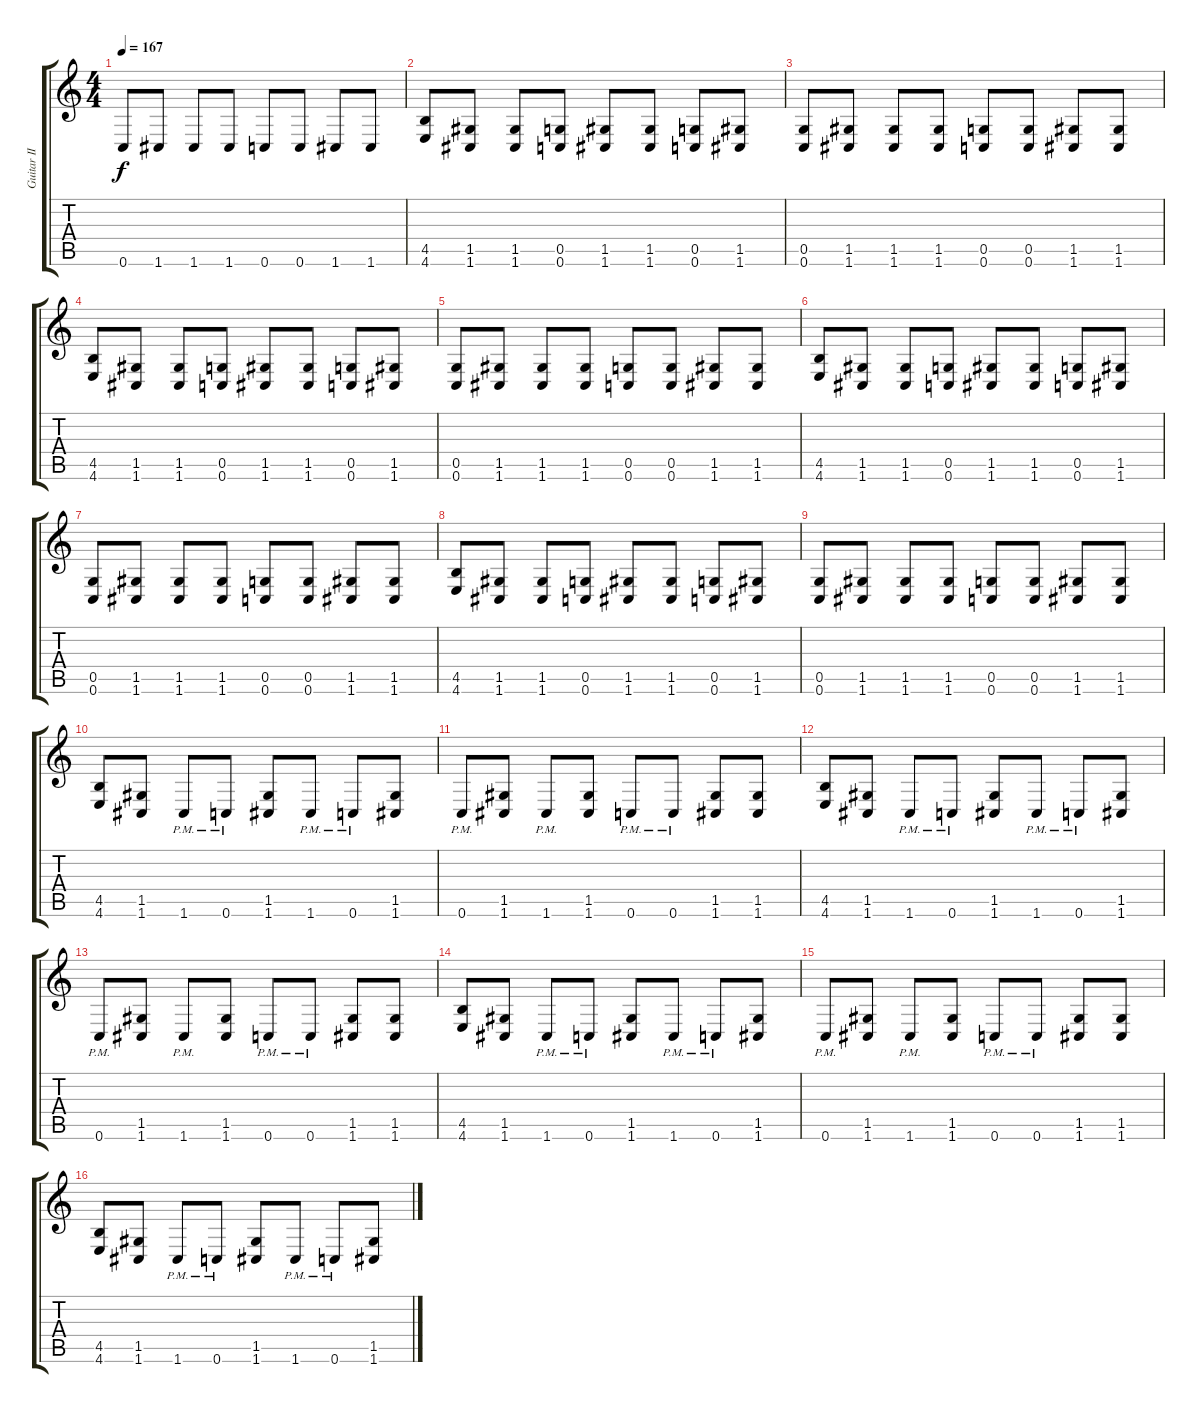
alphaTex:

\track ("Guitar II" "Guitar II") {instrument overdrivenguitar}
\staff {score tabs}
\tuning (D4 A3 F3 C3 G2 C2) {hide}
\ts (4 4)
\tempo 167
\clef g2
\ks c
0.6.8{dy f} 1.6.8 1.6.8 1.6.8 0.6.8 0.6.8 1.6.8 1.6.8 |
(4.5 4.6).8 (1.5 1.6).8 (1.5 1.6).8 (0.5 0.6).8 (1.5 1.6).8 (1.5 1.6).8 (0.5 0.6).8 (1.5 1.6).8 |
(0.5 0.6).8 (1.5 1.6).8 (1.5 1.6).8 (1.5 1.6).8 (0.5 0.6).8 (0.5 0.6).8 (1.5 1.6).8 (1.5 1.6).8 |
(4.5 4.6).8 (1.5 1.6).8 (1.5 1.6).8 (0.5 0.6).8 (1.5 1.6).8 (1.5 1.6).8 (0.5 0.6).8 (1.5 1.6).8 |
(0.5 0.6).8 (1.5 1.6).8 (1.5 1.6).8 (1.5 1.6).8 (0.5 0.6).8 (0.5 0.6).8 (1.5 1.6).8 (1.5 1.6).8 |
(4.5 4.6).8 (1.5 1.6).8 (1.5 1.6).8 (0.5 0.6).8 (1.5 1.6).8 (1.5 1.6).8 (0.5 0.6).8 (1.5 1.6).8 |
(0.5 0.6).8 (1.5 1.6).8 (1.5 1.6).8 (1.5 1.6).8 (0.5 0.6).8 (0.5 0.6).8 (1.5 1.6).8 (1.5 1.6).8 |
(4.5 4.6).8 (1.5 1.6).8 (1.5 1.6).8 (0.5 0.6).8 (1.5 1.6).8 (1.5 1.6).8 (0.5 0.6).8 (1.5 1.6).8 |
(0.5 0.6).8 (1.5 1.6).8 (1.5 1.6).8 (1.5 1.6).8 (0.5 0.6).8 (0.5 0.6).8 (1.5 1.6).8 (1.5 1.6).8 |
(4.5 4.6).8 (1.5 1.6).8 1.6{pm}.8 0.6{pm}.8 (1.5 1.6).8 1.6{pm}.8 0.6{pm}.8 (1.5 1.6).8 |
0.6{pm}.8 (1.5 1.6).8 1.6{pm}.8 (1.5 1.6).8 0.6{pm}.8 0.6{pm}.8 (1.5 1.6).8 (1.5 1.6).8 |
(4.5 4.6).8 (1.5 1.6).8 1.6{pm}.8 0.6{pm}.8 (1.5 1.6).8 1.6{pm}.8 0.6{pm}.8 (1.5 1.6).8 |
0.6{pm}.8 (1.5 1.6).8 1.6{pm}.8 (1.5 1.6).8 0.6{pm}.8 0.6{pm}.8 (1.5 1.6).8 (1.5 1.6).8 |
(4.5 4.6).8 (1.5 1.6).8 1.6{pm}.8 0.6{pm}.8 (1.5 1.6).8 1.6{pm}.8 0.6{pm}.8 (1.5 1.6).8 |
0.6{pm}.8 (1.5 1.6).8 1.6{pm}.8 (1.5 1.6).8 0.6{pm}.8 0.6{pm}.8 (1.5 1.6).8 (1.5 1.6).8 |
(4.5 4.6).8 (1.5 1.6).8 1.6{pm}.8 0.6{pm}.8 (1.5 1.6).8 1.6{pm}.8 0.6{pm}.8 (1.5 1.6).8
